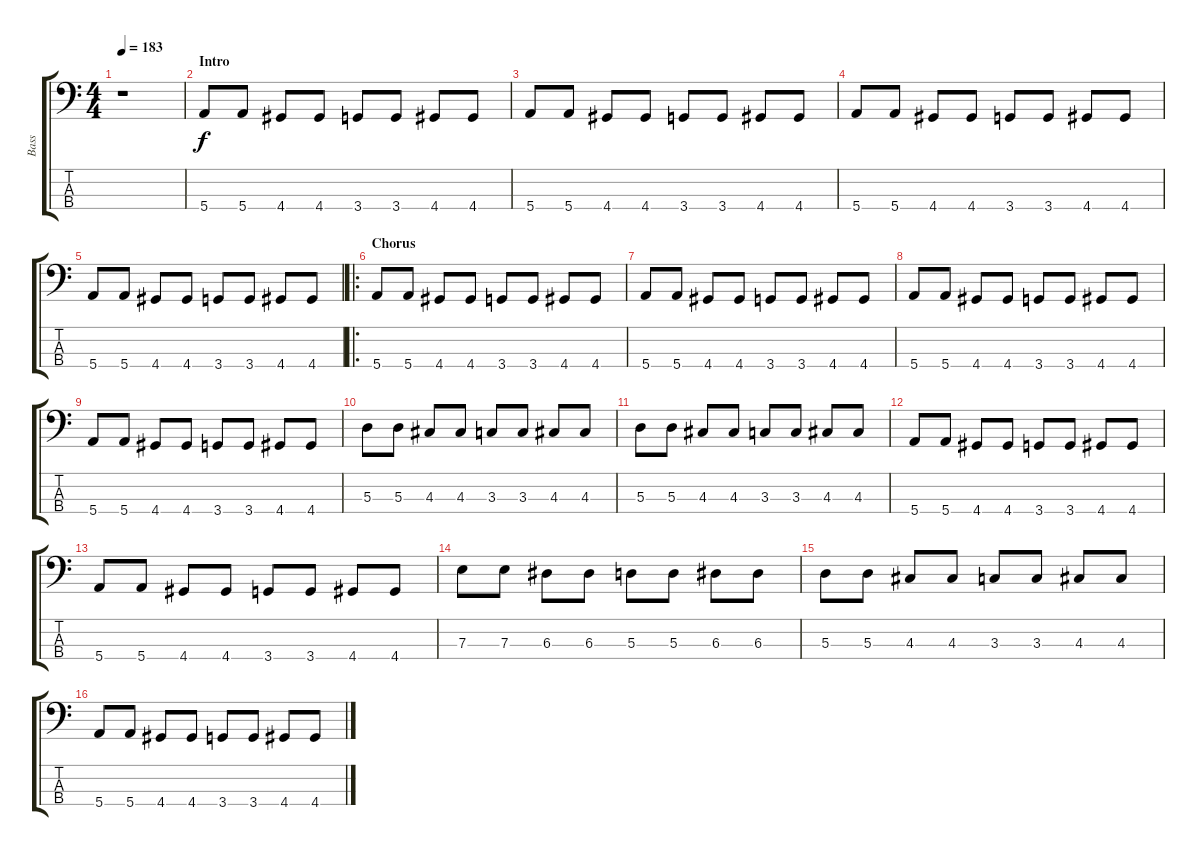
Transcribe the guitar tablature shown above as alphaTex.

\track ("Bass" "Bass") {instrument electricbassfinger}
\staff {score tabs}
\tuning (G2 D2 A1 E1) {hide}
\ts (4 4)
\tempo 183
\clef f4
\ks c
r.1{dy f instrument electricbassfinger} |
\section ("" "Intro")
5.4.8 5.4.8 4.4.8 4.4.8 3.4.8 3.4.8 4.4.8 4.4.8 |
5.4.8 5.4.8 4.4.8 4.4.8 3.4.8 3.4.8 4.4.8 4.4.8 |
5.4.8 5.4.8 4.4.8 4.4.8 3.4.8 3.4.8 4.4.8 4.4.8 |
5.4.8 5.4.8 4.4.8 4.4.8 3.4.8 3.4.8 4.4.8 4.4.8 |
\ro
\section ("" "Chorus")
5.4.8 5.4.8 4.4.8 4.4.8 3.4.8 3.4.8 4.4.8 4.4.8 |
5.4.8 5.4.8 4.4.8 4.4.8 3.4.8 3.4.8 4.4.8 4.4.8 |
5.4.8 5.4.8 4.4.8 4.4.8 3.4.8 3.4.8 4.4.8 4.4.8 |
5.4.8 5.4.8 4.4.8 4.4.8 3.4.8 3.4.8 4.4.8 4.4.8 |
5.3.8 5.3.8 4.3.8 4.3.8 3.3.8 3.3.8 4.3.8 4.3.8 |
5.3.8 5.3.8 4.3.8 4.3.8 3.3.8 3.3.8 4.3.8 4.3.8 |
5.4.8 5.4.8 4.4.8 4.4.8 3.4.8 3.4.8 4.4.8 4.4.8 |
5.4.8 5.4.8 4.4.8 4.4.8 3.4.8 3.4.8 4.4.8 4.4.8 |
7.3.8 7.3.8 6.3.8 6.3.8 5.3.8 5.3.8 6.3.8 6.3.8 |
5.3.8 5.3.8 4.3.8 4.3.8 3.3.8 3.3.8 4.3.8 4.3.8 |
5.4.8 5.4.8 4.4.8 4.4.8 3.4.8 3.4.8 4.4.8 4.4.8
